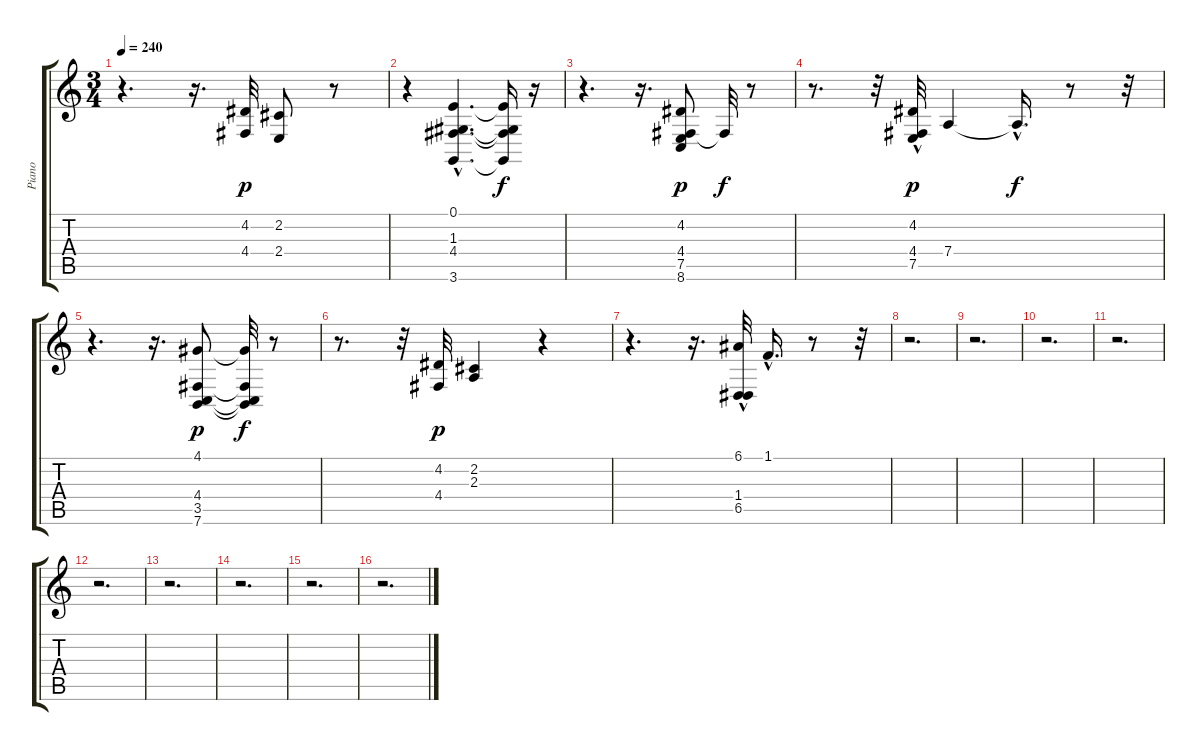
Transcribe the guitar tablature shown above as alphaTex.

\track ("Piano" "Piano") {instrument acousticgrandpiano}
\staff {score tabs}
\tuning (E4 B3 G3 D3 A2 E2) {hide}
\ts (3 4)
\tempo 240
\clef g2
\ks c
r.4{d dy p} r.16{d} (4.2 4.4).32 (2.2 2.4).8 r.8 |
r.4 (0.1{hac} 1.3{hac} 4.4{hac} 3.6{hac}).4{d} (0.1{t} 1.3{t} 4.4{t} 3.6{t}).16{dy f} r.16 |
r.4{d} r.16{d} (4.2 4.4 7.5 8.6).8{dy p} 4.4{t}.32{dy f} r.8 |
r.8{d} r.32 (4.2{hac} 4.4{hac} 7.5).32{dy p} 7.4.4 7.4{hac t}.16{d dy f} r.8 r.32 |
r.4{d} r.16{d} (4.1 4.4 3.5 7.6).8{dy p} (4.1{t} 4.4{t} 3.5{t} 7.6{t}).32{dy f} r.8 |
r.8{d} r.32 (4.2 4.4).32{dy p} (2.2 2.3).4 r.4 |
r.4{d} r.16{d} (6.1{hac} 1.4 6.5{hac}).32 1.1{hac}.16{d} r.8 r.32 |
r.2{d} |
r.2{d} |
r.2{d} |
r.2{d} |
r.2{d} |
r.2{d} |
r.2{d} |
r.2{d} |
r.2{d}
